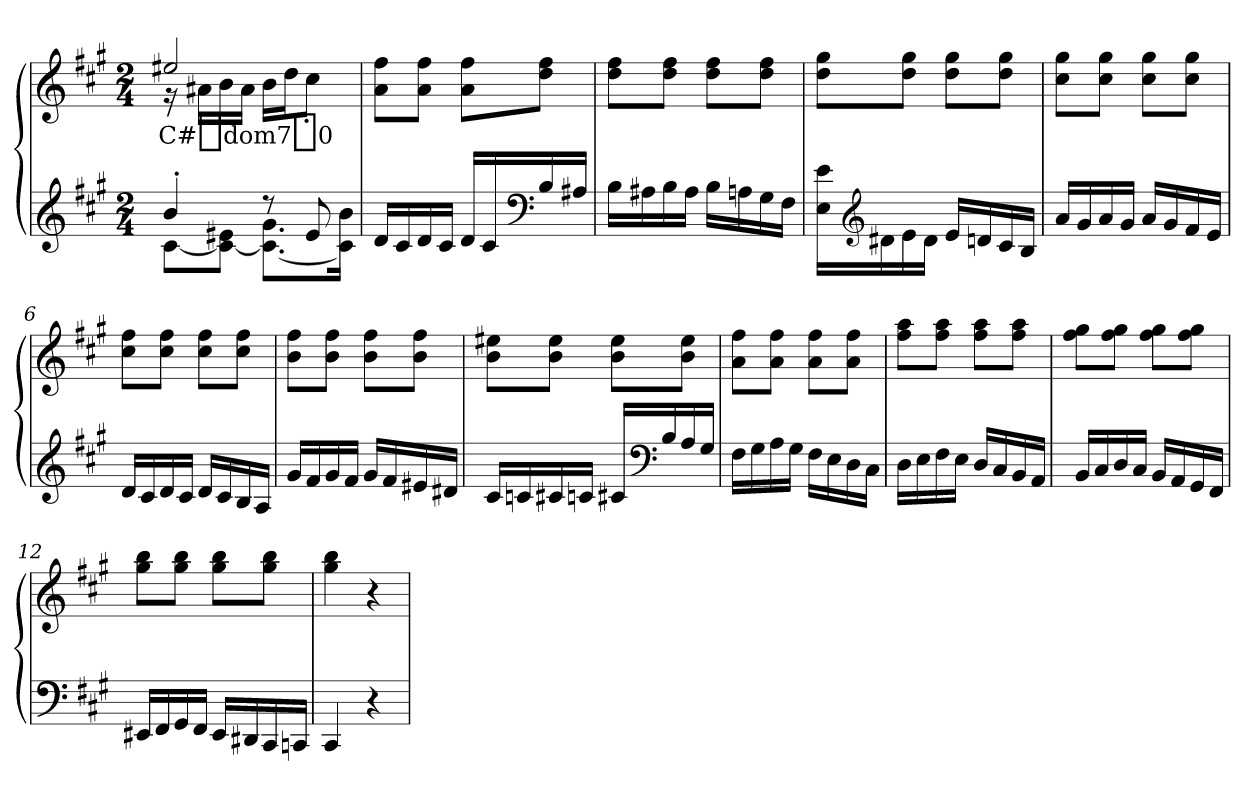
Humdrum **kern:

**kern	**kern	**text	**dynam
*part1	*part1	*part1	*part1
*staff2	*staff1	*staff1	*staff1/2
*clefG2	*clefG2	*	*
*k[f#c#g#]	*k[f#c#g#]	*	*
*M2/4	*M2/4	*	*
=1	=1	=1	=1
*^	*^	*	*
!	!	!	!	!	!LO:DY:a
4b'/	[8c#\L	2ee#X/	16r	C#_dom7_0	M.M. = 120
.	.	.	16a#X\LL	.	.
.	8c#_\ 8e#X\J	.	16b\	.	.
.	.	.	16a#\JJ	.	.
8r	8.c#_\ 8.g#\L	.	16b\LL	.	.
.	.	.	16dd\J	.	.
8e#/	.	.	8cc#'\J	.	.
.	16c#]\ 16b\Jk	.	.	.	.
*v	*v	*	*	*	*
*	*v	*v	*	*
=2	=2	=2	=2
16d/LL	8a\ 8ff#\L	.	.
16c#/	.	.	.
16d/	8a\ 8ff#\J	.	.
16c#/JJ	.	.	.
16d/LL	8a\ 8ff#\L	.	.
16c#/	.	.	.
*clefF4	*	*	*
16B/	8dd\ 8ff#\J	.	.
16A#X/JJ	.	.	.
=3	=3	=3	=3
16B\LL	8dd\ 8ff#\L	.	.
16A#X\	.	.	.
16B\	8dd\ 8ff#\J	.	.
16A#\JJ	.	.	.
16B\LL	8dd\ 8ff#\L	.	.
16An\	.	.	.
16G#\	8dd\ 8ff#\J	.	.
16F#\JJ	.	.	.
=4	=4	=4	=4
16E\ 16e\LL	8dd\ 8gg#\L	.	.
*clefG2	*	*	*
16d#X\	.	.	.
16e\	8dd\ 8gg#\J	.	.
16d#\JJ	.	.	.
16e/LL	8dd\ 8gg#\L	.	.
16dn/	.	.	.
16c#/	8dd\ 8gg#\J	.	.
16B/JJ	.	.	.
=5	=5	=5	=5
16a/LL	8cc#\ 8gg#\L	.	.
16g#/	.	.	.
16a/	8cc#\ 8gg#\J	.	.
16g#/JJ	.	.	.
16a/LL	8cc#\ 8gg#\L	.	.
16g#/	.	.	.
16f#/	8cc#\ 8gg#\J	.	.
16e/JJ	.	.	.
=6	=6	=6	=6
16d/LL	8cc#\ 8ff#\L	.	.
16c#/	.	.	.
16d/	8cc#\ 8ff#\J	.	.
16c#/JJ	.	.	.
16d/LL	8cc#\ 8ff#\L	.	.
16c#/	.	.	.
16B/	8cc#\ 8ff#\J	.	.
16A/JJ	.	.	.
=7	=7	=7	=7
16g#/LL	8b\ 8ff#\L	.	.
16f#/	.	.	.
16g#/	8b\ 8ff#\J	.	.
16f#/JJ	.	.	.
16g#/LL	8b\ 8ff#\L	.	.
16f#/	.	.	.
16e#X/	8b\ 8ff#\J	.	.
16d#X/JJ	.	.	.
=8	=8	=8	=8
16c#/LL	8b\ 8ee#X\L	.	.
16cn/	.	.	.
16c#X/	8b\ 8ee#\J	.	.
16cn/JJ	.	.	.
16c#X/LL	8b\ 8ee#\L	.	.
*clefF4	*	*	*
16B/	.	.	.
16A/	8b\ 8ee#\J	.	.
16G#/JJ	.	.	.
=9	=9	=9	=9
16F#\LL	8a\ 8ff#\L	.	.
16G#\	.	.	.
16A\	8a\ 8ff#\J	.	.
16G#\JJ	.	.	.
16F#\LL	8a\ 8ff#\L	.	.
16E\	.	.	.
16D\	8a\ 8ff#\J	.	.
16C#\JJ	.	.	.
=10	=10	=10	=10
16D\LL	8ff#\ 8aa\L	.	.
16E\	.	.	.
16F#\	8ff#\ 8aa\J	.	.
16E\JJ	.	.	.
16D/LL	8ff#\ 8aa\L	.	.
16C#/	.	.	.
16BB/	8ff#\ 8aa\J	.	.
16AA/JJ	.	.	.
=11	=11	=11	=11
16BB/LL	8ff#\ 8gg#\L	.	.
16C#/	.	.	.
16D/	8ff#\ 8gg#\J	.	.
16C#/JJ	.	.	.
16BB/LL	8ff#\ 8gg#\L	.	.
16AA/	.	.	.
16GG#/	8ff#\ 8gg#\J	.	.
16FF#/JJ	.	.	.
=12	=12	=12	=12
16EE#X/LL	8gg#\ 8bb\L	.	.
16FF#/	.	.	.
16GG#/	8gg#\ 8bb\J	.	.
16FF#/JJ	.	.	.
16EE#/LL	8gg#\ 8bb\L	.	.
16DD#X/	.	.	.
16CC#/	8gg#\ 8bb\J	.	.
16CCn/JJ	.	.	.
=13	=13	=13	=13
4CC#/	4gg#\ 4bb\	.	.
4r	4r	.	.
=	=	=	=
*-	*-	*-	*-
